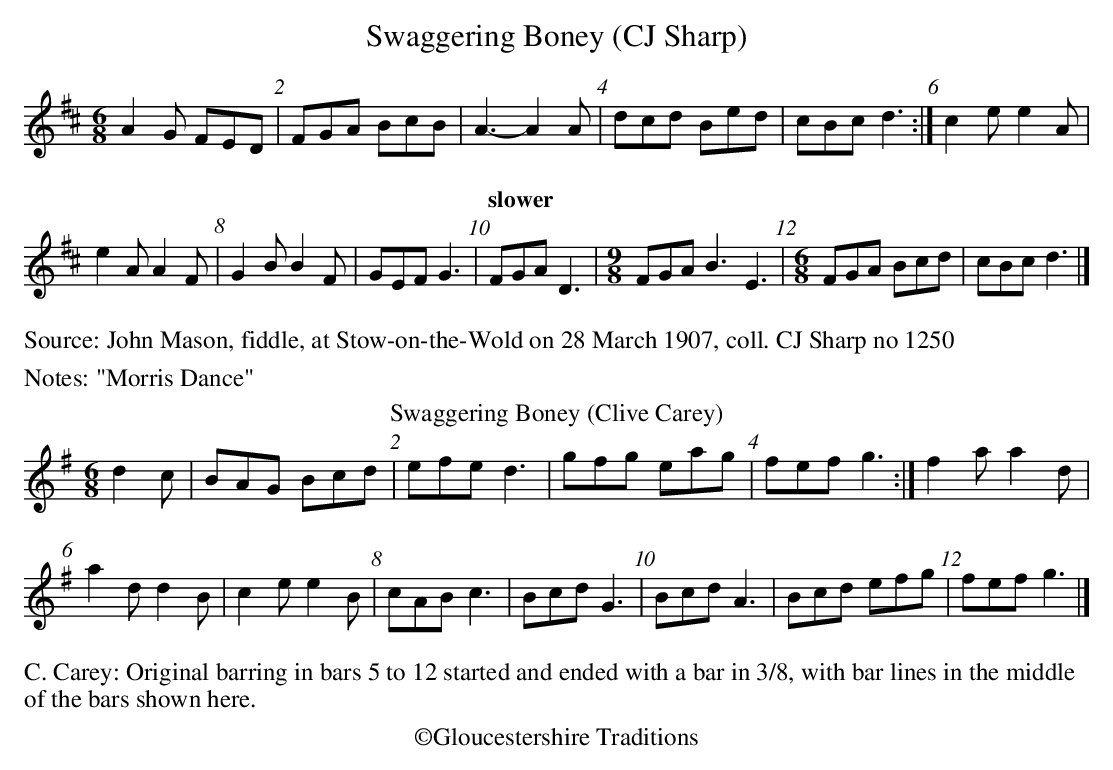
X:1
T:Swaggering Boney (CJ Sharp)
M:6/8
L:1/8
K:D
A2 G FED | FGA BcB | A3- A2 A | dcd Bed | cBc d3 :| c2 e e2 A |
e2 A A2 F | G2 B B2 F | GEF G3 | [Q:"slower"]FGA D3 |[M:9/8] FGA B3 E3 |[M:6/8] FGA Bcd |\
cBc d3 |]
%%text Source: John Mason, fiddle, at Stow-on-the-Wold on 28 March 1907, coll. CJ Sharp no 1250
%%text Notes: "Morris Dance"
T:Swaggering Boney (Clive Carey)
M:6/8
L:1/8
K:Gmaj
d2 c| BAG Bcd | efe d3 | gfg eag | fef g3 :| f2 a  a2 d |
a2 d d2 B |  c2 e e2 B | cAB  c3 | Bcd  G3 |Bcd A3 | Bcd  efg  | fef  g3 |]
